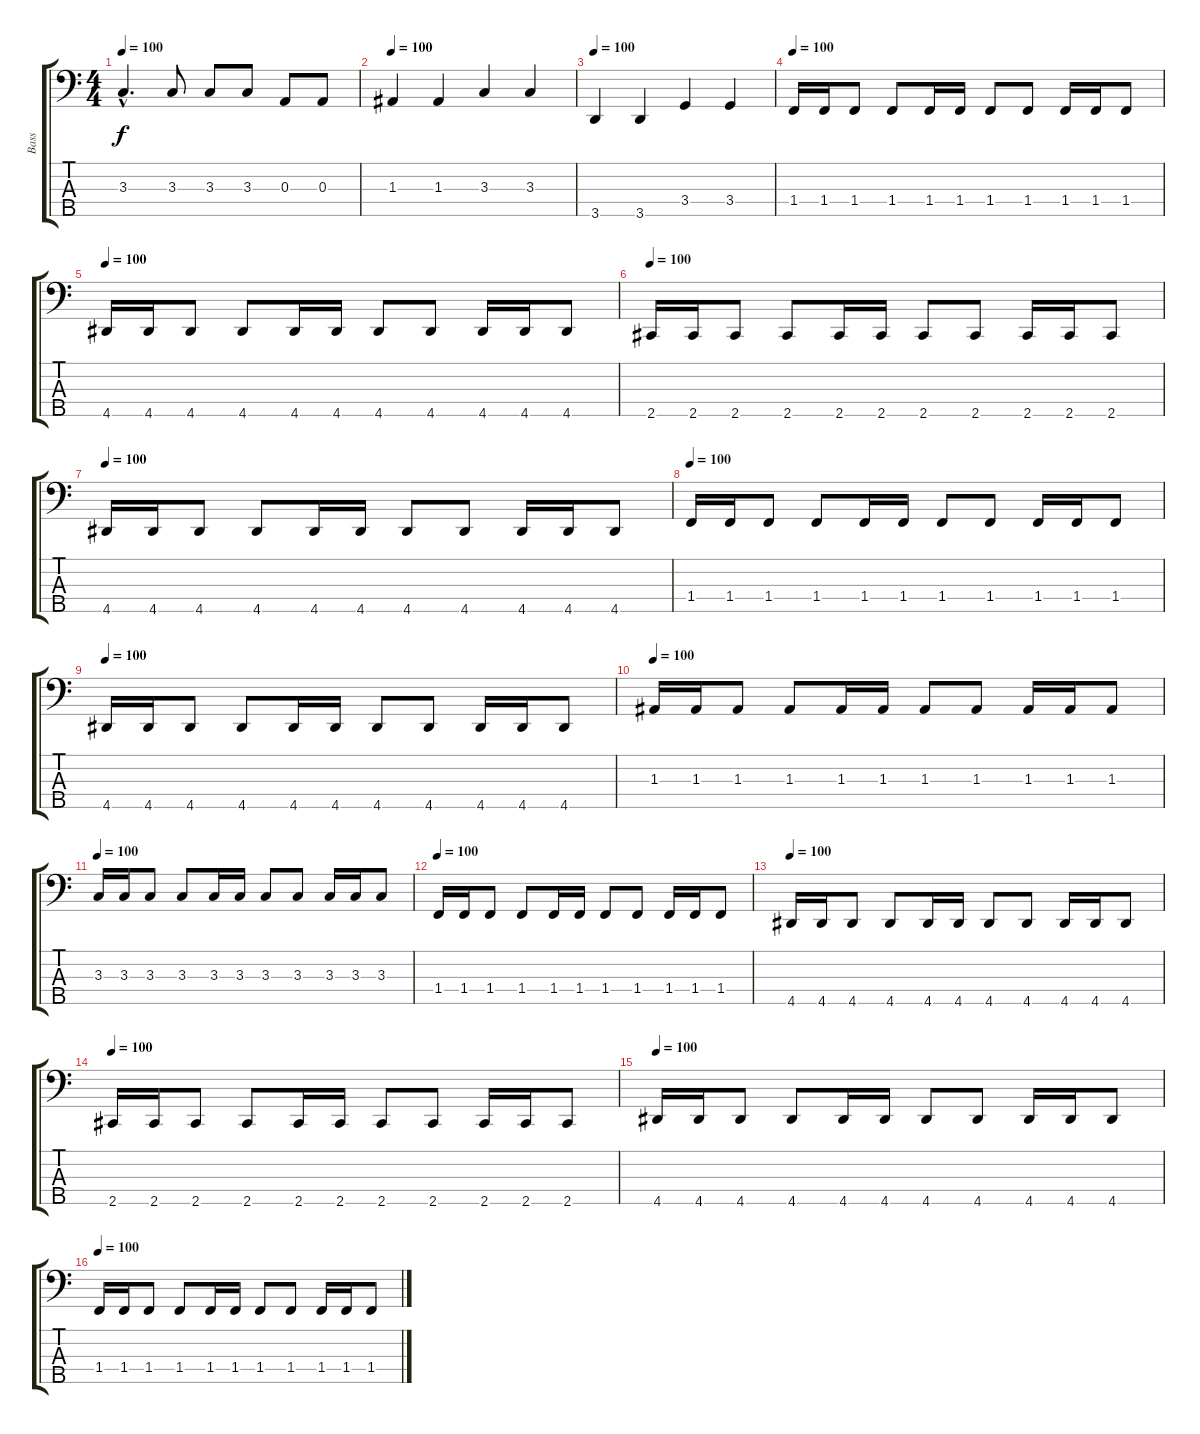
\track ("Bass" "Bass") {instrument electricbasspick}
\staff {score tabs}
\tuning (G2 D2 A1 E1 B0) {hide}
\ts (4 4)
\tempo 100
\clef f4
\ks c
3.3{hac}.4{d dy f} 3.3.8 3.3.8 3.3.8 0.3.8 0.3.8 |
\tempo 100
1.3.4 1.3.4 3.3.4 3.3.4 |
\tempo 100
3.5.4 3.5.4 3.4.4 3.4.4 |
\tempo 100
1.4.16 1.4.16 1.4.8 1.4.8 1.4.16 1.4.16 1.4.8 1.4.8 1.4.16 1.4.16 1.4.8 |
\tempo 100
4.5.16 4.5.16 4.5.8 4.5.8 4.5.16 4.5.16 4.5.8 4.5.8 4.5.16 4.5.16 4.5.8 |
\tempo 100
2.5.16 2.5.16 2.5.8 2.5.8 2.5.16 2.5.16 2.5.8 2.5.8 2.5.16 2.5.16 2.5.8 |
\tempo 100
4.5.16 4.5.16 4.5.8 4.5.8 4.5.16 4.5.16 4.5.8 4.5.8 4.5.16 4.5.16 4.5.8 |
\tempo 100
1.4.16 1.4.16 1.4.8 1.4.8 1.4.16 1.4.16 1.4.8 1.4.8 1.4.16 1.4.16 1.4.8 |
\tempo 100
4.5.16 4.5.16 4.5.8 4.5.8 4.5.16 4.5.16 4.5.8 4.5.8 4.5.16 4.5.16 4.5.8 |
\tempo 100
1.3.16 1.3.16 1.3.8 1.3.8 1.3.16 1.3.16 1.3.8 1.3.8 1.3.16 1.3.16 1.3.8 |
\tempo 100
3.3.16 3.3.16 3.3.8 3.3.8 3.3.16 3.3.16 3.3.8 3.3.8 3.3.16 3.3.16 3.3.8 |
\tempo 100
1.4.16 1.4.16 1.4.8 1.4.8 1.4.16 1.4.16 1.4.8 1.4.8 1.4.16 1.4.16 1.4.8 |
\tempo 100
4.5.16 4.5.16 4.5.8 4.5.8 4.5.16 4.5.16 4.5.8 4.5.8 4.5.16 4.5.16 4.5.8 |
\tempo 100
2.5.16 2.5.16 2.5.8 2.5.8 2.5.16 2.5.16 2.5.8 2.5.8 2.5.16 2.5.16 2.5.8 |
\tempo 100
4.5.16 4.5.16 4.5.8 4.5.8 4.5.16 4.5.16 4.5.8 4.5.8 4.5.16 4.5.16 4.5.8 |
\tempo 100
1.4.16 1.4.16 1.4.8 1.4.8 1.4.16 1.4.16 1.4.8 1.4.8 1.4.16 1.4.16 1.4.8
